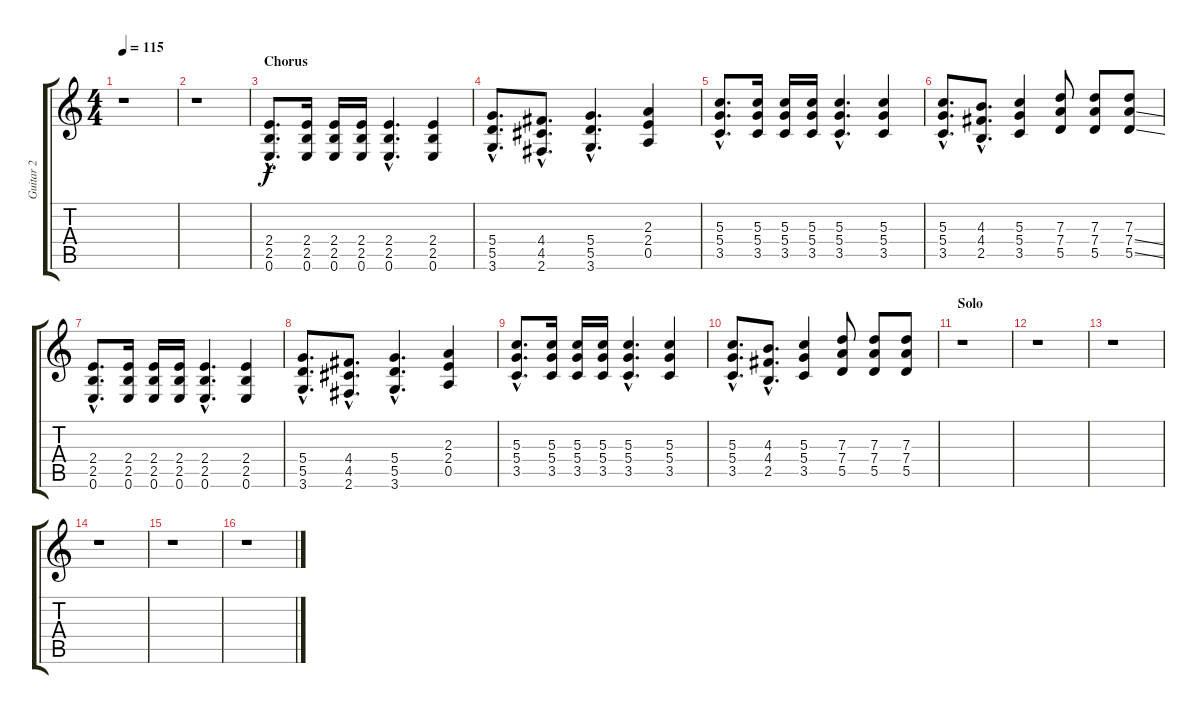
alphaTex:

\track ("Guitar 2" "Guitar 2") {instrument electricguitarjazz}
\staff {score tabs}
\tuning (E4 B3 G3 D3 A2 E2) {hide}
\ts (4 4)
\tempo 115
\clef g2
\ks c
r.1{dy f} |
r.1 |
\section ("" "Chorus")
(2.4{hac} 2.5{hac} 0.6{hac}).8{d instrument distortionguitar} (2.4 2.5 0.6).16 (2.4 2.5 0.6).16 (2.4 2.5 0.6).16 (2.4{hac} 2.5{hac} 0.6{hac}).4{d} (2.4 2.5 0.6).4 |
(5.4{hac} 5.5{hac} 3.6{hac}).8{d} (4.4{hac} 4.5{hac} 2.6{hac}).8{d} (5.4{hac} 5.5{hac} 3.6{hac}).4{d} (2.3 2.4 0.5).4 |
(5.3{hac} 5.4{hac} 3.5{hac}).8{d} (5.3 5.4 3.5).16 (5.3 5.4 3.5).16 (5.3 5.4 3.5).16 (5.3{hac} 5.4{hac} 3.5{hac}).4{d} (5.3 5.4 3.5).4 |
(5.3{hac} 5.4{hac} 3.5{hac}).8{d} (4.3{hac} 4.4{hac} 2.5{hac}).8{d} (5.3 5.4 3.5).4 (7.3 7.4 5.5).8 (7.3 7.4 5.5).8 (7.3 7.4{ss} 5.5{ss}).8 |
(2.4{hac} 2.5{hac} 0.6{hac}).8{d instrument distortionguitar} (2.4 2.5 0.6).16 (2.4 2.5 0.6).16 (2.4 2.5 0.6).16 (2.4{hac} 2.5{hac} 0.6{hac}).4{d} (2.4 2.5 0.6).4 |
(5.4{hac} 5.5{hac} 3.6{hac}).8{d} (4.4{hac} 4.5{hac} 2.6{hac}).8{d} (5.4{hac} 5.5{hac} 3.6{hac}).4{d} (2.3 2.4 0.5).4 |
(5.3{hac} 5.4{hac} 3.5{hac}).8{d} (5.3 5.4 3.5).16 (5.3 5.4 3.5).16 (5.3 5.4 3.5).16 (5.3{hac} 5.4{hac} 3.5{hac}).4{d} (5.3 5.4 3.5).4 |
(5.3{hac} 5.4{hac} 3.5{hac}).8{d} (4.3{hac} 4.4{hac} 2.5{hac}).8{d} (5.3 5.4 3.5).4 (7.3 7.4 5.5).8 (7.3 7.4 5.5).8 (7.3 7.4 5.5).8 |
\section ("" "Solo")
r.1 |
r.1 |
r.1 |
r.1 |
r.1 |
r.1
